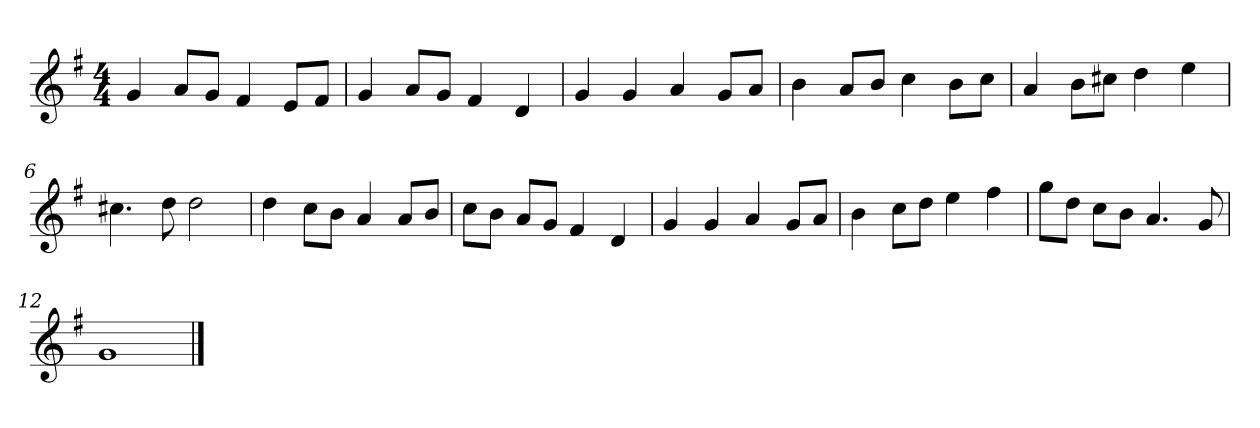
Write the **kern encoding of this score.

**kern
*part1
*staff1
*k[f#]
*M4/4
*MM120
=1
4g
8aL
8gJ
4f#
8eL
8f#J
=2
4g
8aL
8gJ
4f#
4d
=3
4g
4g
4a
8gL
8aJ
=4
4b
8aL
8bJ
4cc
8bL
8ccJ
=5
4a
8bL
8cc#XJ
4dd
4ee
=6
4.cc#X
8dd
2dd
=7
4dd
8ccL
8bJ
4a
8aL
8bJ
=8
8ccL
8bJ
8aL
8gJ
4f#
4d
=9
4g
4g
4a
8gL
8aJ
=10
4b
8ccL
8ddJ
4ee
4ff#
=11
8ggL
8ddJ
8ccL
8bJ
4.a
8g
=12
1g
==
*-
